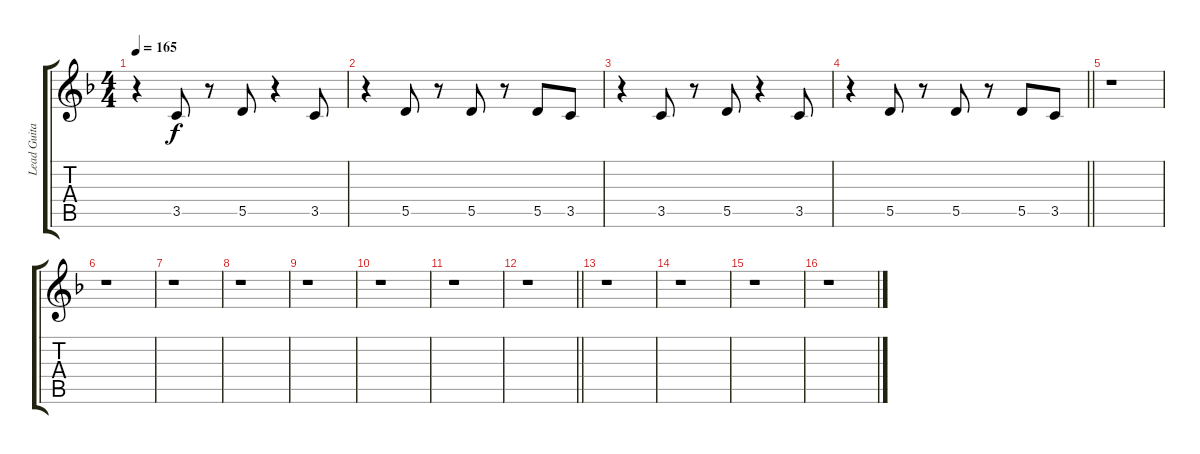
\track ("Lead Guitar 1: Patrick Juhàsz" "Lead Guita") {instrument overdrivenguitar}
\staff {score tabs}
\tuning (E4 B3 G3 D3 A2 E2) {hide}
\ts (4 4)
\tempo 165
\clef g2
\ks dminor
r.4{dy f} 3.5.8 r.8 5.5.8 r.4 3.5.8 |
r.4 5.5.8 r.8 5.5.8 r.8 5.5.8 3.5.8 |
r.4 3.5.8 r.8 5.5.8 r.4 3.5.8 |
\barLineRight lightlight
r.4 5.5.8 r.8 5.5.8 r.8 5.5.8 3.5.8 |
r.1 |
r.1 |
r.1 |
r.1 |
r.1 |
r.1 |
r.1 |
\barLineRight lightlight
r.1 |
r.1 |
r.1 |
r.1 |
r.1
